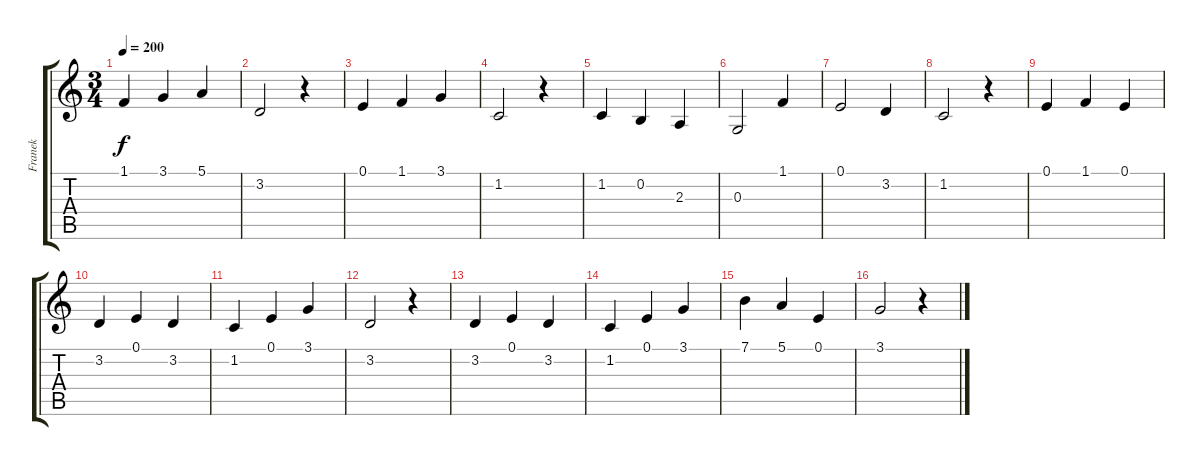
\track ("Franek" "Franek") {instrument accordion}
\staff {score tabs}
\tuning (E4 B3 G3 D3 A2 E2) {hide}
\ts (3 4)
\tempo 200
\clef g2
\ks c
1.1.4{dy f} 3.1.4 5.1.4 |
3.2.2 r.4 |
0.1.4 1.1.4 3.1.4 |
1.2.2 r.4 |
1.2.4 0.2.4 2.3.4 |
0.3.2 1.1.4 |
0.1.2 3.2.4 |
1.2.2 r.4 |
0.1.4 1.1.4 0.1.4 |
3.2.4 0.1.4 3.2.4 |
1.2.4 0.1.4 3.1.4 |
3.2.2 r.4 |
3.2.4 0.1.4 3.2.4 |
1.2.4 0.1.4 3.1.4 |
7.1.4 5.1.4 0.1.4 |
3.1.2 r.4
